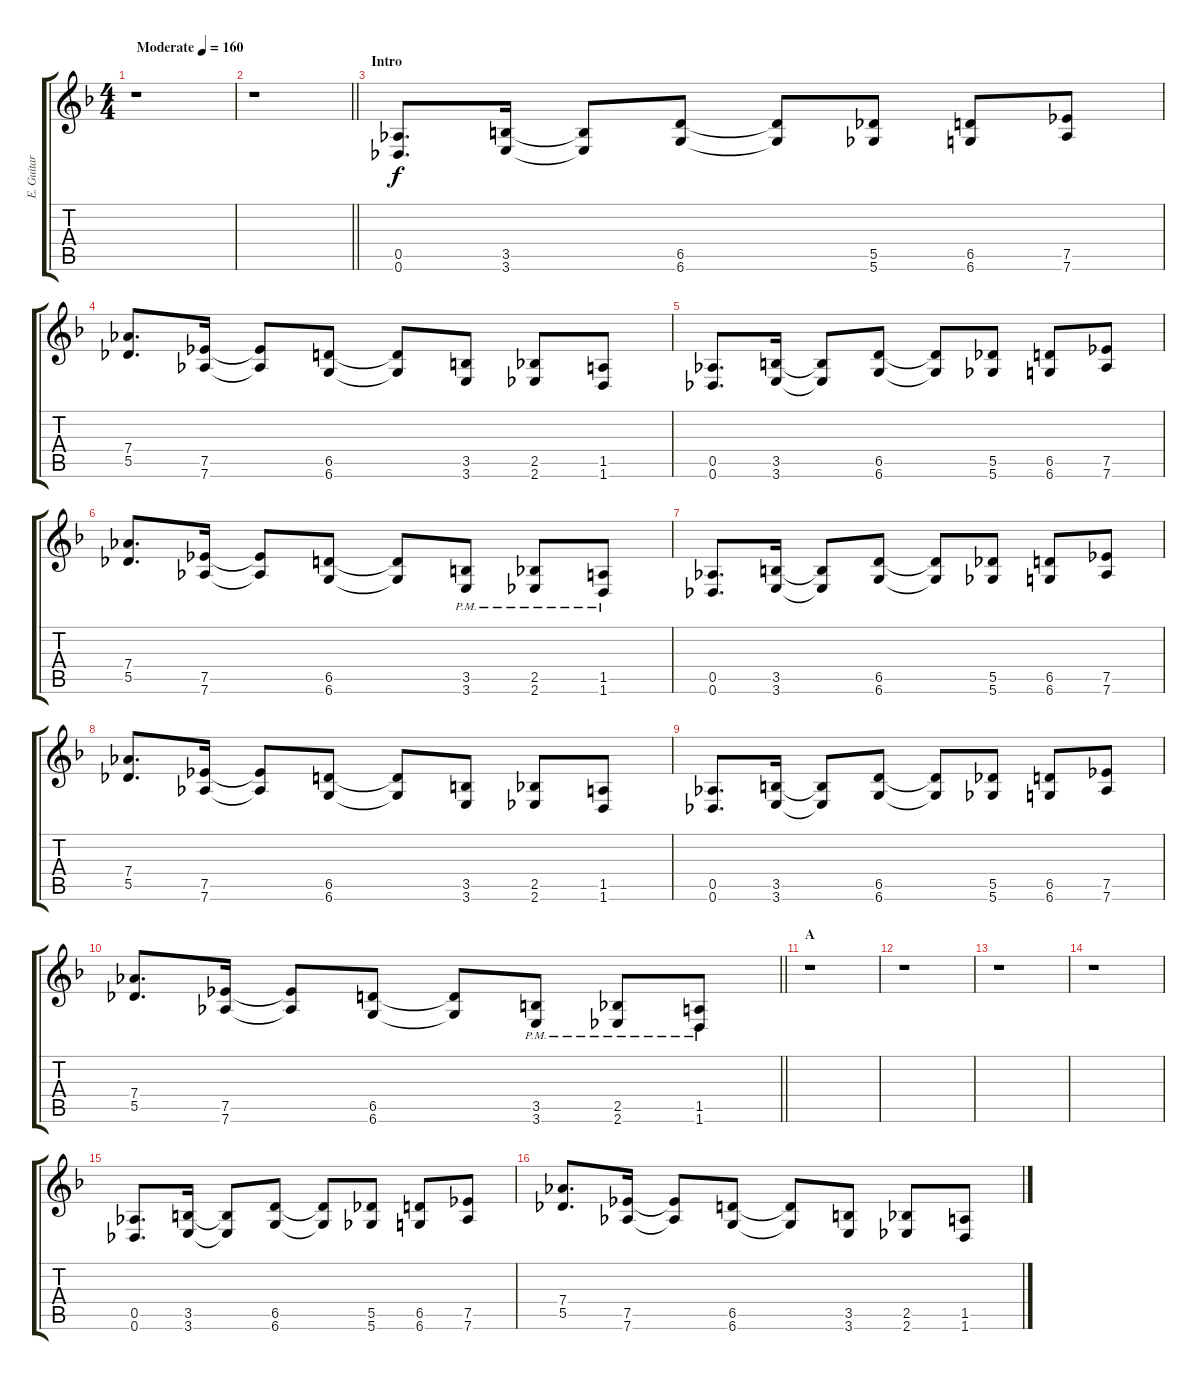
\track ("E. Guitar I" "E. Guitar ") {instrument distortionguitar}
\staff {score tabs}
\tuning (Eb4 Bb3 Gb3 Db3 Ab2 Db2) {hide}
\ts (4 4)
\tempo (160 "Moderate")
\clef g2
\ks f
r.1{dy f instrument distortionguitar} |
\barLineRight lightlight
r.1 |
\section ("" "Intro")
(0.5 0.6).8{d} (3.5 3.6).16 (3.5{t} 3.6{t}).8 (6.5 6.6).8 (6.5{t} 6.6{t}).8 (5.5 5.6).8 (6.5 6.6).8 (7.5 7.6).8 |
(7.4 5.5).8{d} (7.5 7.6).16 (7.5{t} 7.6{t}).8 (6.5 6.6).8 (6.5{t} 6.6{t}).8 (3.5 3.6).8 (2.5 2.6).8 (1.5 1.6).8 |
(0.5 0.6).8{d} (3.5 3.6).16 (3.5{t} 3.6{t}).8 (6.5 6.6).8 (6.5{t} 6.6{t}).8 (5.5 5.6).8 (6.5 6.6).8 (7.5 7.6).8 |
(7.4 5.5).8{d} (7.5 7.6).16 (7.5{t} 7.6{t}).8 (6.5 6.6).8 (6.5{t} 6.6{t}).8 (3.5{pm} 3.6{pm}).8 (2.5{pm} 2.6{pm}).8 (1.5{pm} 1.6{pm}).8 |
(0.5 0.6).8{d} (3.5 3.6).16 (3.5{t} 3.6{t}).8 (6.5 6.6).8 (6.5{t} 6.6{t}).8 (5.5 5.6).8 (6.5 6.6).8 (7.5 7.6).8 |
(7.4 5.5).8{d} (7.5 7.6).16 (7.5{t} 7.6{t}).8 (6.5 6.6).8 (6.5{t} 6.6{t}).8 (3.5 3.6).8 (2.5 2.6).8 (1.5 1.6).8 |
(0.5 0.6).8{d} (3.5 3.6).16 (3.5{t} 3.6{t}).8 (6.5 6.6).8 (6.5{t} 6.6{t}).8 (5.5 5.6).8 (6.5 6.6).8 (7.5 7.6).8 |
\barLineRight lightlight
(7.4 5.5).8{d} (7.5 7.6).16 (7.5{t} 7.6{t}).8 (6.5 6.6).8 (6.5{t} 6.6{t}).8 (3.5{pm} 3.6{pm}).8 (2.5{pm} 2.6{pm}).8 (1.5{pm} 1.6{pm}).8 |
\section ("" "A")
r.1 |
r.1 |
r.1 |
r.1 |
(0.5 0.6).8{d} (3.5 3.6).16 (3.5{t} 3.6{t}).8 (6.5 6.6).8 (6.5{t} 6.6{t}).8 (5.5 5.6).8 (6.5 6.6).8 (7.5 7.6).8 |
(7.4 5.5).8{d} (7.5 7.6).16 (7.5{t} 7.6{t}).8 (6.5 6.6).8 (6.5{t} 6.6{t}).8 (3.5 3.6).8 (2.5 2.6).8 (1.5 1.6).8
